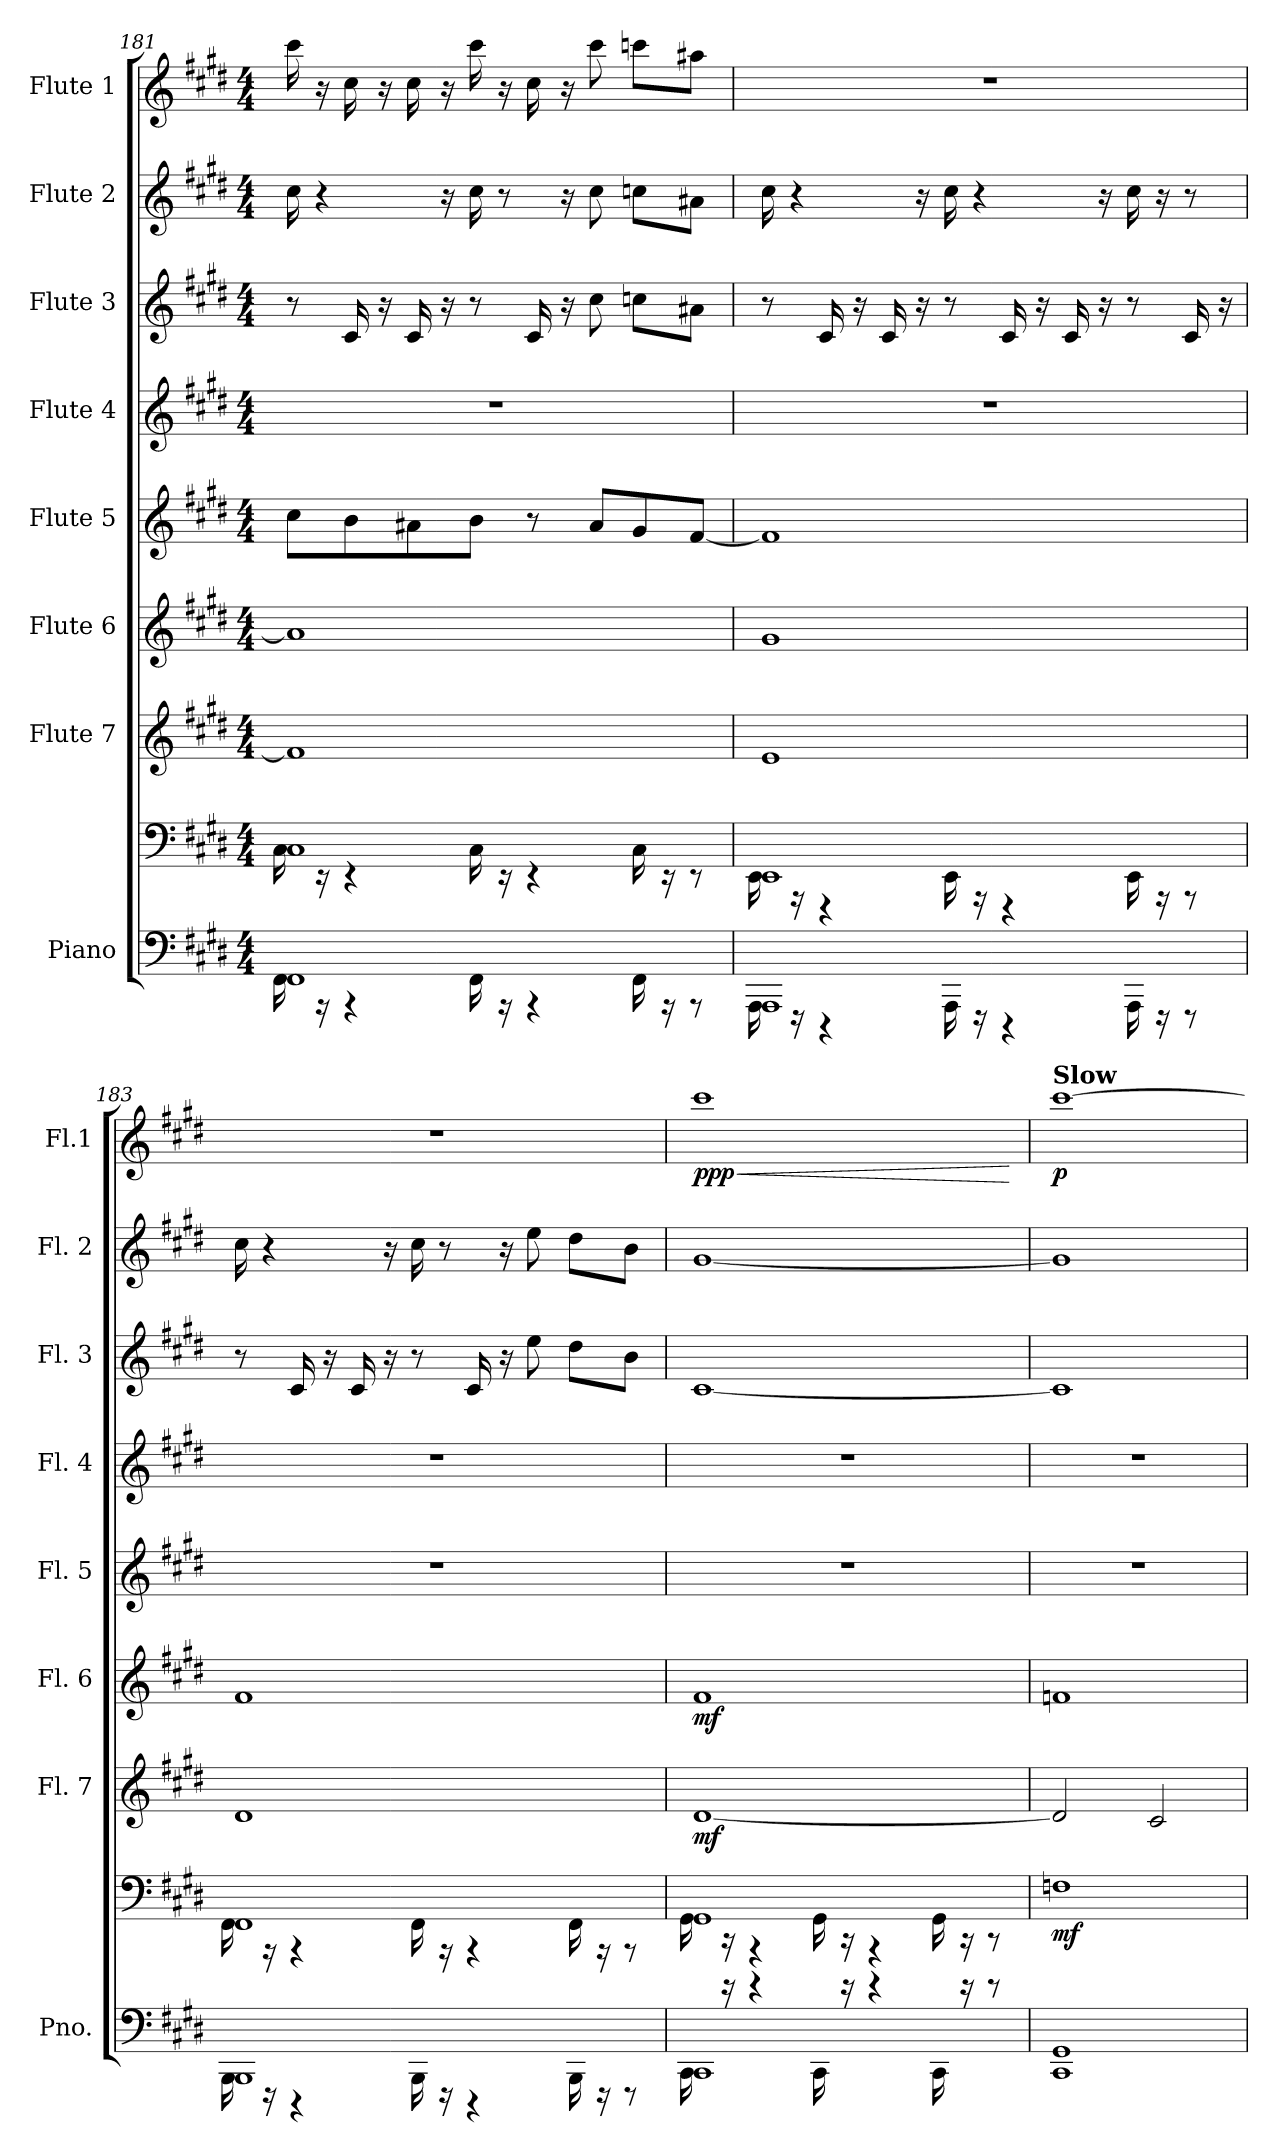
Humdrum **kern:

**kern	**kern	**dynam	**kern	**dynam	**kern	**dynam	**kern	**kern	**kern	**kern	**kern	**dynam
*part8	*part8	*part8	*part7	*part7	*part6	*part6	*part5	*part4	*part3	*part2	*part1	*part1
*staff9	*staff8	*staff8/9	*staff7	*staff7	*staff6	*staff6	*staff5	*staff4	*staff3	*staff2	*staff1	*staff1
*I"Piano	*	*	*I"Flute 7	*	*I"Flute 6	*	*I"Flute 5	*I"Flute 4	*I"Flute 3	*I"Flute 2	*I"Flute 1	*
*I'Pno.	*	*	*I'Fl. 7	*	*I'Fl. 6	*	*I'Fl. 5	*I'Fl. 4	*I'Fl. 3	*I'Fl. 2	*I'Fl.1	*
*clefF4	*clefF4	*	*clefG2	*	*clefG2	*	*clefG2	*clefG2	*clefG2	*clefG2	*clefG2	*
*k[f#c#g#d#]	*k[f#c#g#d#]	*	*k[f#c#g#d#]	*	*k[f#c#g#d#]	*	*k[f#c#g#d#]	*k[f#c#g#d#]	*k[f#c#g#d#]	*k[f#c#g#d#]	*k[f#c#g#d#]	*
*M4/4	*M4/4	*	*M4/4	*	*M4/4	*	*M4/4	*M4/4	*M4/4	*M4/4	*M4/4	*
=181	=181	=181	=181	=181	=181	=181	=181	=181	=181	=181	=181	=181
*^	*^	*	*	*	*	*	*	*	*	*	*	*
1FF#	16FF#\	1C#	16C#\	.	1f#]	.	1a#]	.	8cc#\L	1r	8r	16cc#\	16ccc#\	.
.	16r	.	16r	.	.	.	.	.	.	.	.	4r	16r	.
.	4r	.	4r	.	.	.	.	.	8b\	.	16c#/	.	16cc#\	.
.	.	.	.	.	.	.	.	.	.	.	16r	.	16r	.
.	.	.	.	.	.	.	.	.	8a#X\	.	16c#/	.	16cc#\	.
.	.	.	.	.	.	.	.	.	.	.	16r	16r	16r	.
.	16FF#\	.	16C#\	.	.	.	.	.	8b\J	.	8r	16cc#\	16ccc#\	.
.	16r	.	16r	.	.	.	.	.	.	.	.	8r	16r	.
.	4r	.	4r	.	.	.	.	.	8r	.	16c#/	.	16cc#\	.
.	.	.	.	.	.	.	.	.	.	.	16r	16r	16r	.
.	.	.	.	.	.	.	.	.	8a#/L	.	8cc#\	8cc#\	8ccc#\	.
.	16FF#\	.	16C#\	.	.	.	.	.	8g#/	.	8ccn\L	8ccn\L	8cccn\L	.
.	16r	.	16r	.	.	.	.	.	.	.	.	.	.	.
.	8r	.	8r	.	.	.	.	.	[8f#/J	.	8a#X\J	8a#X\J	8aa#X\J	.
=182	=182	=182	=182	=182	=182	=182	=182	=182	=182	=182	=182	=182	=182	=182
1AAA	16AAA\	1EE	16EE\	.	1e	.	1g#	.	1f#]	1r	8r	16cc#\	1r	.
.	16r	.	16r	.	.	.	.	.	.	.	.	4r	.	.
.	4r	.	4r	.	.	.	.	.	.	.	16c#/	.	.	.
.	.	.	.	.	.	.	.	.	.	.	16r	.	.	.
.	.	.	.	.	.	.	.	.	.	.	16c#/	.	.	.
.	.	.	.	.	.	.	.	.	.	.	16r	16r	.	.
.	16AAA\	.	16EE\	.	.	.	.	.	.	.	8r	16cc#\	.	.
.	16r	.	16r	.	.	.	.	.	.	.	.	4r	.	.
.	4r	.	4r	.	.	.	.	.	.	.	16c#/	.	.	.
.	.	.	.	.	.	.	.	.	.	.	16r	.	.	.
.	.	.	.	.	.	.	.	.	.	.	16c#/	.	.	.
.	.	.	.	.	.	.	.	.	.	.	16r	16r	.	.
.	16AAA\	.	16EE\	.	.	.	.	.	.	.	8r	16cc#\	.	.
.	16r	.	16r	.	.	.	.	.	.	.	.	16r	.	.
.	8r	.	8r	.	.	.	.	.	.	.	16c#/	8r	.	.
.	.	.	.	.	.	.	.	.	.	.	16r	.	.	.
!!LO:PB:g=z
=183	=183	=183	=183	=183	=183	=183	=183	=183	=183	=183	=183	=183	=183	=183
1BBB	16BBB\	1FF#	16FF#\	.	1d#	.	1f#	.	1r	1r	8r	16cc#\	1r	.
.	16r	.	16r	.	.	.	.	.	.	.	.	4r	.	.
.	4r	.	4r	.	.	.	.	.	.	.	16c#/	.	.	.
.	.	.	.	.	.	.	.	.	.	.	16r	.	.	.
.	.	.	.	.	.	.	.	.	.	.	16c#/	.	.	.
.	.	.	.	.	.	.	.	.	.	.	16r	16r	.	.
.	16BBB\	.	16FF#\	.	.	.	.	.	.	.	8r	16cc#\	.	.
.	16r	.	16r	.	.	.	.	.	.	.	.	8r	.	.
.	4r	.	4r	.	.	.	.	.	.	.	16c#/	.	.	.
.	.	.	.	.	.	.	.	.	.	.	16r	16r	.	.
.	.	.	.	.	.	.	.	.	.	.	8ee\	8ee\	.	.
.	16BBB\	.	16FF#\	.	.	.	.	.	.	.	8dd#\L	8dd#\L	.	.
.	16r	.	16r	.	.	.	.	.	.	.	.	.	.	.
.	8r	.	8r	.	.	.	.	.	.	.	8b\J	8b\J	.	.
=184	=184	=184	=184	=184	=184	=184	=184	=184	=184	=184	=184	=184	=184	=184
!	!	!	!	!	!	!LO:DY:b	!	!LO:DY:b	!	!	!	!	!	!LO:HP:b
!	!	!	!	!	!	!	!	!	!	!	!	!	!	!LO:DY:n=1:b
1CC#	16CC#\	1GG#	16GG#\	.	[1d#	mf	1f#	mf	1r	1r	[1c#	[1g#	1ccc#	< ppp
.	16re	.	16r	.	.	.	.	.	.	.	.	.	.	.
.	4re	.	4r	.	.	.	.	.	.	.	.	.	.	.
.	16CC#\	.	16GG#\	.	.	.	.	.	.	.	.	.	.	.
.	16re	.	16r	.	.	.	.	.	.	.	.	.	.	.
.	4re	.	4r	.	.	.	.	.	.	.	.	.	.	.
.	16CC#\	.	16GG#\	.	.	.	.	.	.	.	.	.	.	.
.	16re	.	16r	.	.	.	.	.	.	.	.	.	.	.
.	8re	.	8r	.	.	.	.	.	.	.	.	.	.	.
*v	*v	*	*	*	*	*	*	*	*	*	*	*	*	*
*	*v	*v	*	*	*	*	*	*	*	*	*	*	*
.	.	.	.	.	.	.	.	.	.	.	.	[
=185	=185	=185	=185	=185	=185	=185	=185	=185	=185	=185	=185	=185
*	*	*	*	*	*	*	*	*	*	*	*MM80	*
!	!	!	!	!	!	!	!	!	!	!	!LO:TX:a:B:t=Slow	!
!	!	!LO:DY:b	!	!	!	!	!	!	!	!	!	!LO:DY:b
1CC# 1GG#	1Fn	mf	2d#/]	.	1fn	.	1r	1r	1c#]	1g#]	[1ccc#	p
.	.	.	2c#/	.	.	.	.	.	.	.	.	.
=	=	=	=	=	=	=	=	=	=	=	=	=
*-	*-	*-	*-	*-	*-	*-	*-	*-	*-	*-	*-	*-
